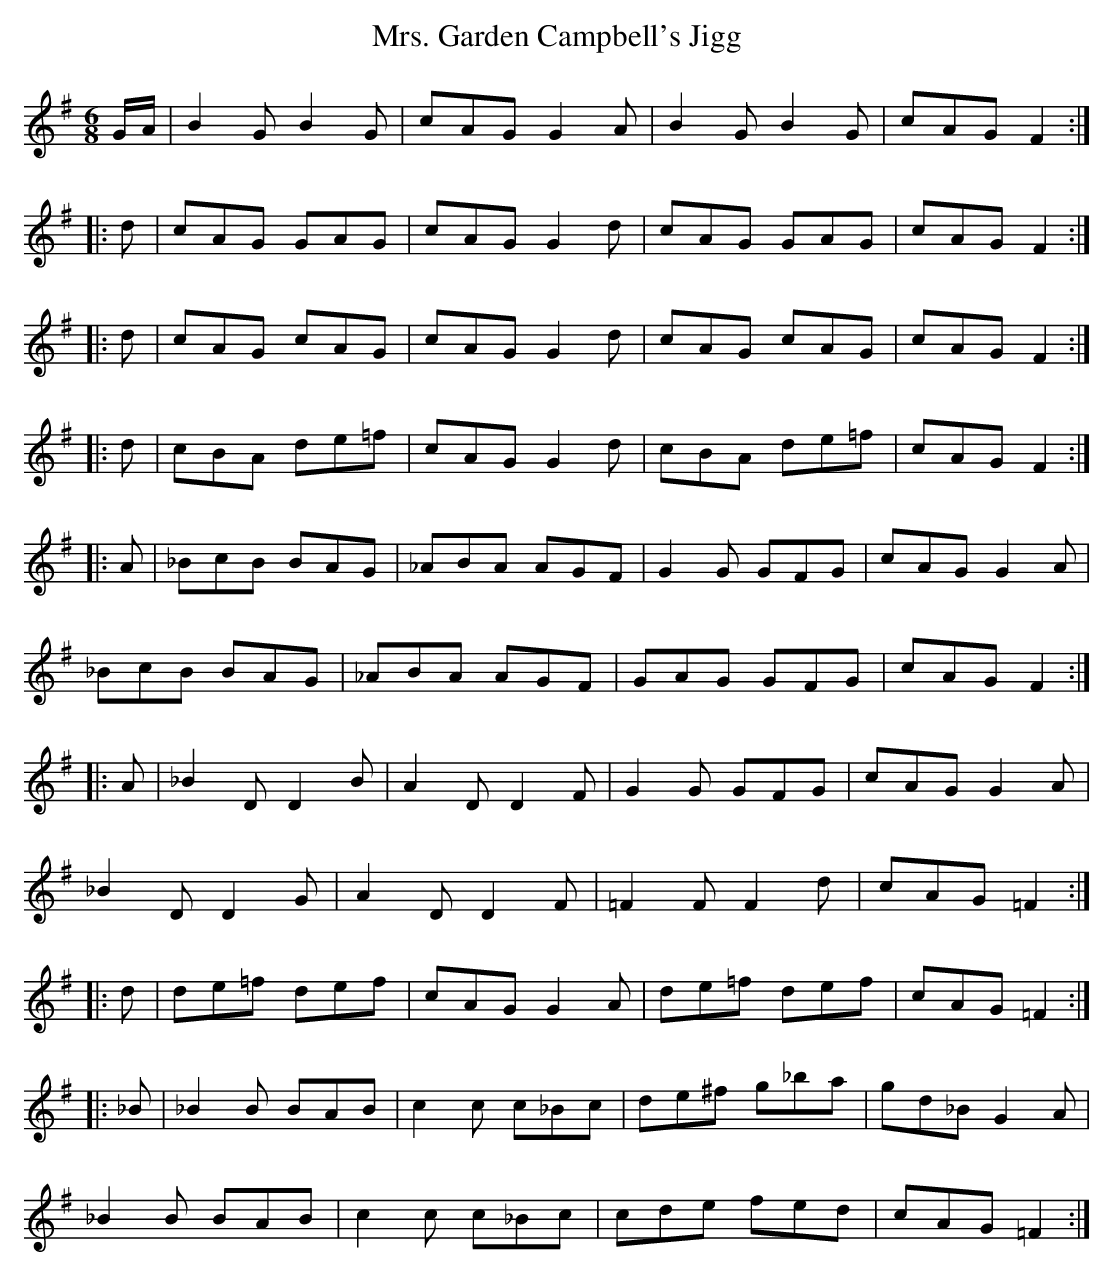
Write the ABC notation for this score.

X:1
T:Mrs. Garden Campbell's Jigg
M:6/8
L:1/8
K:G
G/A/|B2G B2G|cAG G2A|B2G B2G|cAG F2:|
|:d|cAG GAG|cAG G2d|cAG GAG|cAG F2:|
|:d|cAG cAG|cAG G2d|cAG cAG|cAG F2:|
|:d|cBA de=f|cAG G2d|cBA de=f|cAG F2:|
|:A|_BcB BAG|_ABA AGF|G2G GFG|cAG G2A|
_BcB BAG|_ABA AGF|GAG GFG|cAG F2:|
|:A|_B2D D2B|A2D D2F|G2G GFG|cAG G2A|
_B2D D2G|A2D D2F|=F2F F2d|cAG =F2:|
|:d|de=f def|cAG G2A|de=f def|cAG =F2:|
|:_B|_B2B BAB|c2c c_Bc|de^f g_ba|gd_B G2A|
_B2B BAB|c2c c_Bc|cde fed|cAG =F2:|]
